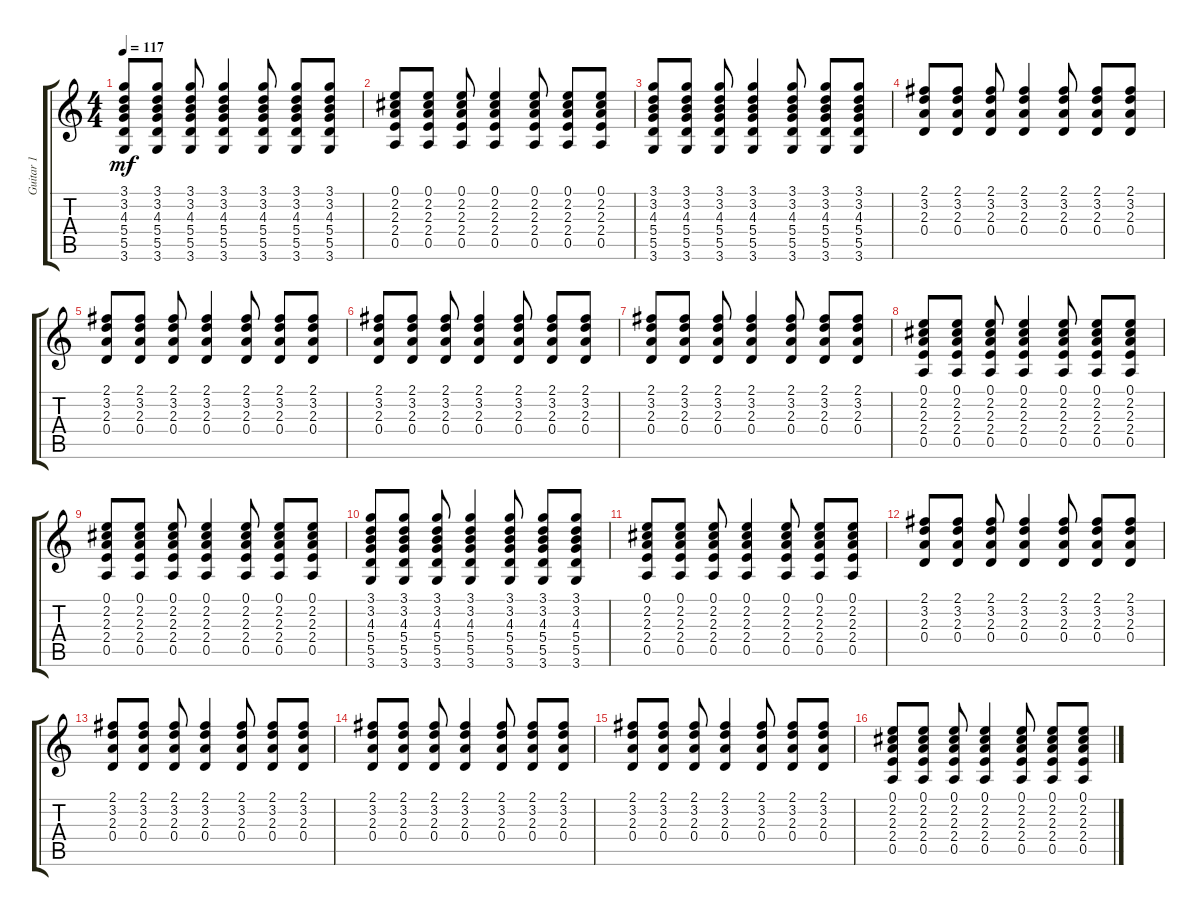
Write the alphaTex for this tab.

\track ("Guitar 1" "Guitar 1") {instrument acousticguitarsteel}
\staff {score tabs}
\tuning (E4 B3 G3 D3 A2 E2) {hide}
\ts (4 4)
\tempo 117
\clef g2
\ks c
(3.1 3.2 4.3 5.4 5.5 3.6).8{dy mf} (3.1 3.2 4.3 5.4 5.5 3.6).8 (3.1 3.2 4.3 5.4 5.5 3.6).8 (3.1 3.2 4.3 5.4 5.5 3.6).4 (3.1 3.2 4.3 5.4 5.5 3.6).8 (3.1 3.2 4.3 5.4 5.5 3.6).8 (3.1 3.2 4.3 5.4 5.5 3.6).8 |
(0.1 2.2 2.3 2.4 0.5).8 (0.1 2.2 2.3 2.4 0.5).8 (0.1 2.2 2.3 2.4 0.5).8 (0.1 2.2 2.3 2.4 0.5).4 (0.1 2.2 2.3 2.4 0.5).8 (0.1 2.2 2.3 2.4 0.5).8 (0.1 2.2 2.3 2.4 0.5).8 |
(3.1 3.2 4.3 5.4 5.5 3.6).8 (3.1 3.2 4.3 5.4 5.5 3.6).8 (3.1 3.2 4.3 5.4 5.5 3.6).8 (3.1 3.2 4.3 5.4 5.5 3.6).4 (3.1 3.2 4.3 5.4 5.5 3.6).8 (3.1 3.2 4.3 5.4 5.5 3.6).8 (3.1 3.2 4.3 5.4 5.5 3.6).8 |
(2.1 3.2 2.3 0.4).8 (2.1 3.2 2.3 0.4).8 (2.1 3.2 2.3 0.4).8 (2.1 3.2 2.3 0.4).4 (2.1 3.2 2.3 0.4).8 (2.1 3.2 2.3 0.4).8 (2.1 3.2 2.3 0.4).8 |
(2.1 3.2 2.3 0.4).8 (2.1 3.2 2.3 0.4).8 (2.1 3.2 2.3 0.4).8 (2.1 3.2 2.3 0.4).4 (2.1 3.2 2.3 0.4).8 (2.1 3.2 2.3 0.4).8 (2.1 3.2 2.3 0.4).8 |
(2.1 3.2 2.3 0.4).8 (2.1 3.2 2.3 0.4).8 (2.1 3.2 2.3 0.4).8 (2.1 3.2 2.3 0.4).4 (2.1 3.2 2.3 0.4).8 (2.1 3.2 2.3 0.4).8 (2.1 3.2 2.3 0.4).8 |
(2.1 3.2 2.3 0.4).8 (2.1 3.2 2.3 0.4).8 (2.1 3.2 2.3 0.4).8 (2.1 3.2 2.3 0.4).4 (2.1 3.2 2.3 0.4).8 (2.1 3.2 2.3 0.4).8 (2.1 3.2 2.3 0.4).8 |
(0.1 2.2 2.3 2.4 0.5).8 (0.1 2.2 2.3 2.4 0.5).8 (0.1 2.2 2.3 2.4 0.5).8 (0.1 2.2 2.3 2.4 0.5).4 (0.1 2.2 2.3 2.4 0.5).8 (0.1 2.2 2.3 2.4 0.5).8 (0.1 2.2 2.3 2.4 0.5).8 |
(0.1 2.2 2.3 2.4 0.5).8 (0.1 2.2 2.3 2.4 0.5).8 (0.1 2.2 2.3 2.4 0.5).8 (0.1 2.2 2.3 2.4 0.5).4 (0.1 2.2 2.3 2.4 0.5).8 (0.1 2.2 2.3 2.4 0.5).8 (0.1 2.2 2.3 2.4 0.5).8 |
(3.1 3.2 4.3 5.4 5.5 3.6).8 (3.1 3.2 4.3 5.4 5.5 3.6).8 (3.1 3.2 4.3 5.4 5.5 3.6).8 (3.1 3.2 4.3 5.4 5.5 3.6).4 (3.1 3.2 4.3 5.4 5.5 3.6).8 (3.1 3.2 4.3 5.4 5.5 3.6).8 (3.1 3.2 4.3 5.4 5.5 3.6).8 |
(0.1 2.2 2.3 2.4 0.5).8 (0.1 2.2 2.3 2.4 0.5).8 (0.1 2.2 2.3 2.4 0.5).8 (0.1 2.2 2.3 2.4 0.5).4 (0.1 2.2 2.3 2.4 0.5).8 (0.1 2.2 2.3 2.4 0.5).8 (0.1 2.2 2.3 2.4 0.5).8 |
(2.1 3.2 2.3 0.4).8 (2.1 3.2 2.3 0.4).8 (2.1 3.2 2.3 0.4).8 (2.1 3.2 2.3 0.4).4 (2.1 3.2 2.3 0.4).8 (2.1 3.2 2.3 0.4).8 (2.1 3.2 2.3 0.4).8 |
(2.1 3.2 2.3 0.4).8 (2.1 3.2 2.3 0.4).8 (2.1 3.2 2.3 0.4).8 (2.1 3.2 2.3 0.4).4 (2.1 3.2 2.3 0.4).8 (2.1 3.2 2.3 0.4).8 (2.1 3.2 2.3 0.4).8 |
(2.1 3.2 2.3 0.4).8 (2.1 3.2 2.3 0.4).8 (2.1 3.2 2.3 0.4).8 (2.1 3.2 2.3 0.4).4 (2.1 3.2 2.3 0.4).8 (2.1 3.2 2.3 0.4).8 (2.1 3.2 2.3 0.4).8 |
(2.1 3.2 2.3 0.4).8 (2.1 3.2 2.3 0.4).8 (2.1 3.2 2.3 0.4).8 (2.1 3.2 2.3 0.4).4 (2.1 3.2 2.3 0.4).8 (2.1 3.2 2.3 0.4).8 (2.1 3.2 2.3 0.4).8 |
(0.1 2.2 2.3 2.4 0.5).8 (0.1 2.2 2.3 2.4 0.5).8 (0.1 2.2 2.3 2.4 0.5).8 (0.1 2.2 2.3 2.4 0.5).4 (0.1 2.2 2.3 2.4 0.5).8 (0.1 2.2 2.3 2.4 0.5).8 (0.1 2.2 2.3 2.4 0.5).8
